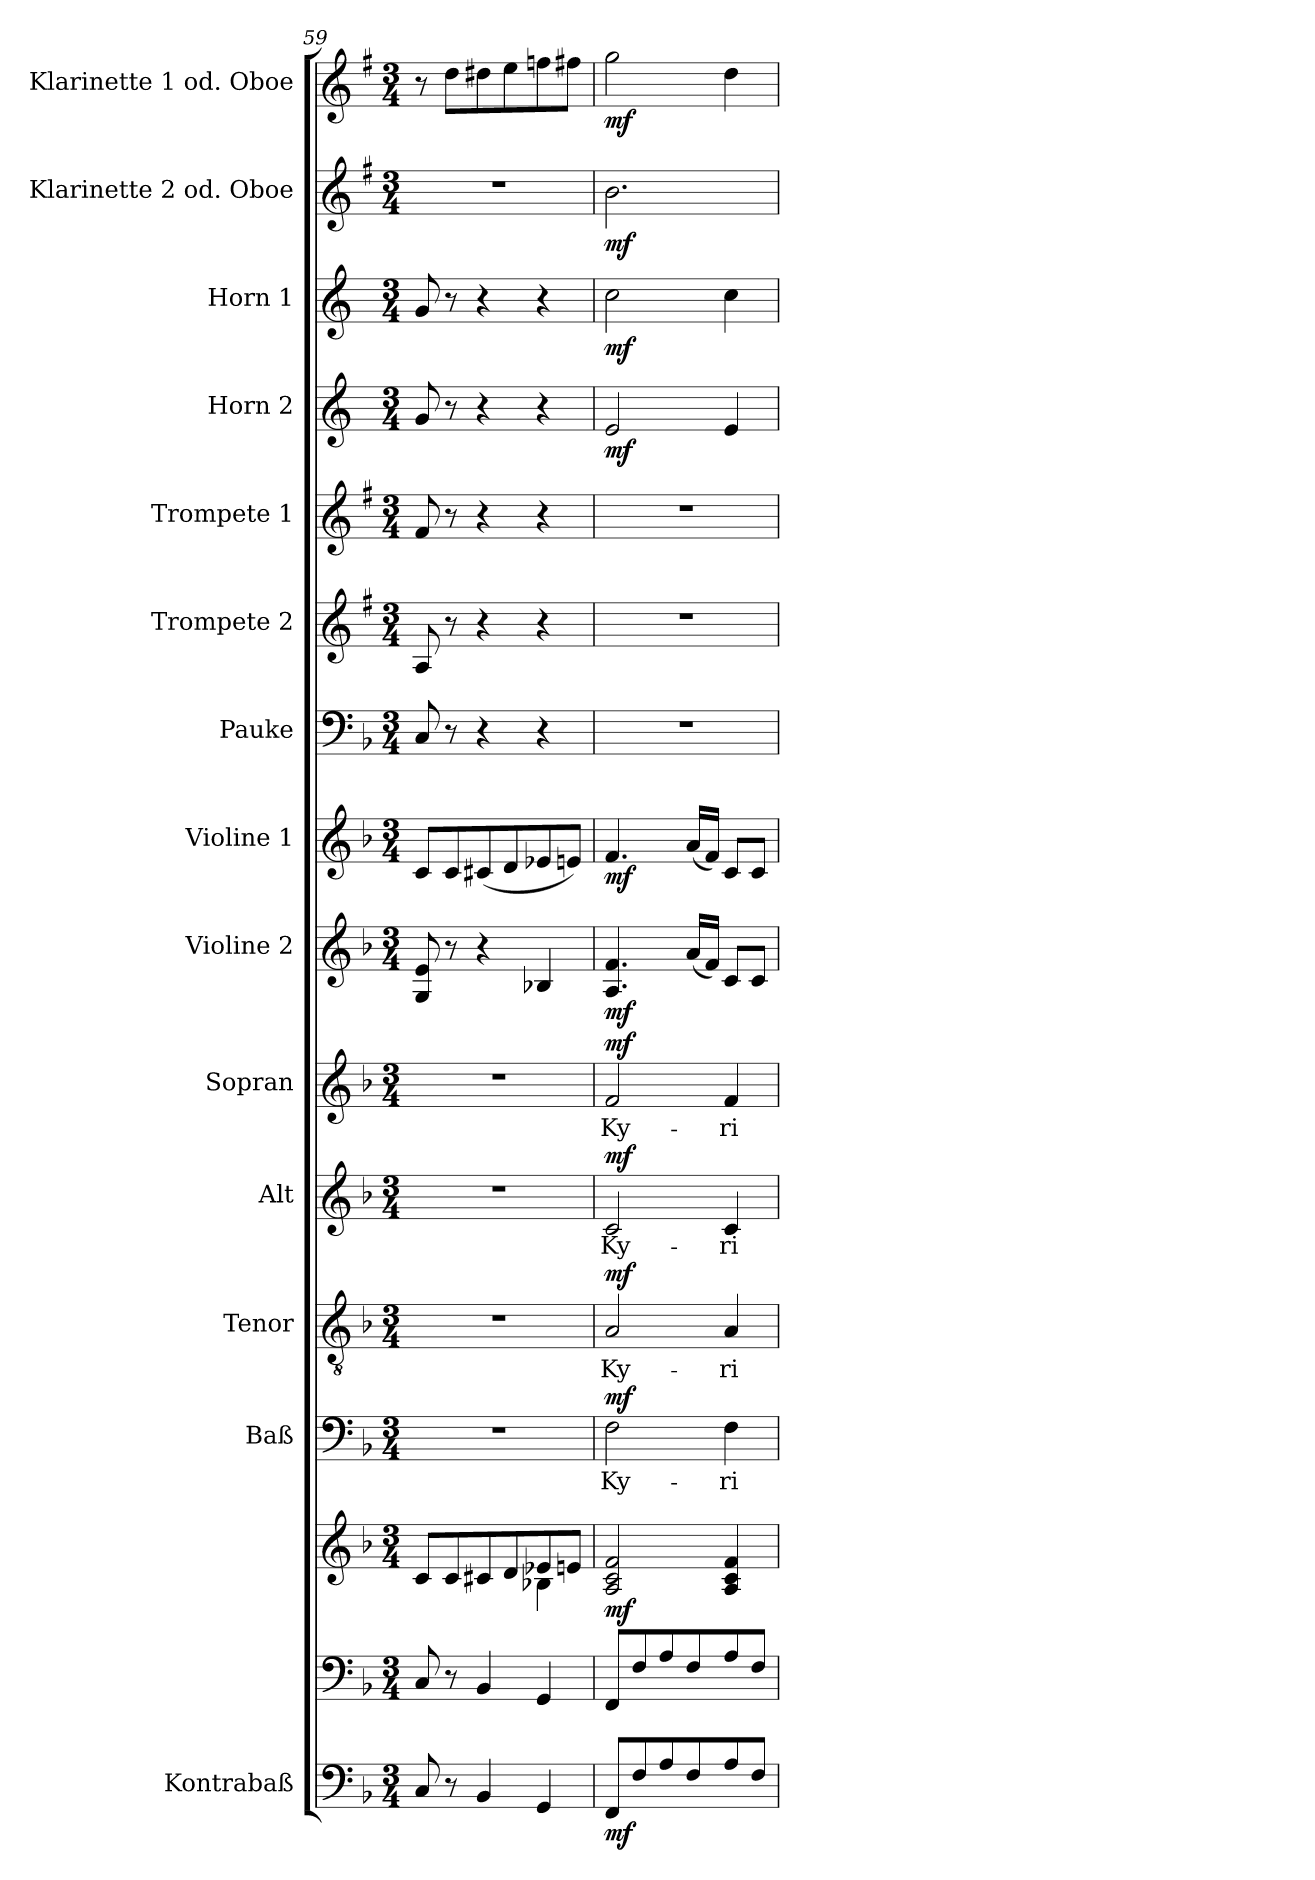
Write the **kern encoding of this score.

**kern	**dynam	**kern	**kern	**dynam	**kern	**text	**dynam	**kern	**text	**dynam	**kern	**text	**dynam	**kern	**text	**dynam	**kern	**dynam	**kern	**dynam	**kern	**kern	**kern	**kern	**dynam	**kern	**dynam	**kern	**dynam	**kern	**dynam
*part15	*part15	*part14	*part14	*part14	*part13	*part13	*part13	*part12	*part12	*part12	*part11	*part11	*part11	*part10	*part10	*part10	*part9	*part9	*part8	*part8	*part7	*part6	*part5	*part4	*part4	*part3	*part3	*part2	*part2	*part1	*part1
*staff16	*staff16	*staff15	*staff14	*staff14/15	*staff13	*staff13	*staff13	*staff12	*staff12	*staff12	*staff11	*staff11	*staff11	*staff10	*staff10	*staff10	*staff9	*staff9	*staff8	*staff8	*staff7	*staff6	*staff5	*staff4	*staff4	*staff3	*staff3	*staff2	*staff2	*staff1	*staff1
*I"Kontrabaß	*	*	*	*	*I"Baß	*	*	*I"Tenor	*	*	*I"Alt	*	*	*I"Sopran	*	*	*I"Violine 2	*	*I"Violine 1	*	*I"Pauke	*I"Trompete 2	*I"Trompete 1	*I"Horn 2	*	*I"Horn 1	*	*I"Klarinette 2 od. Oboe	*	*I"Klarinette 1 od. Oboe	*
*	*	*	*	*	*	*	*	*	*	*	*	*	*	*	*	*	*	*	*	*	*	*I'Tpt	*I'Tpt	*I'Hn	*	*I'Hn	*	*	*	*	*
*clefF4	*	*clefF4	*clefG2	*	*clefF4	*	*	*clefGv2	*	*	*clefG2	*	*	*clefG2	*	*	*clefG2	*	*clefG2	*	*clefF4	*clefG2	*clefG2	*clefG2	*	*clefG2	*	*clefG2	*	*clefG2	*
*ITrd7c12	*	*	*	*	*	*	*	*	*	*	*	*	*	*	*	*	*	*	*	*	*	*ITrd1c2	*ITrd1c2	*ITrd4c7	*	*ITrd4c7	*	*ITrd1c2	*	*ITrd1c2	*
*k[b-]	*	*k[b-]	*k[b-]	*	*k[b-]	*	*	*k[b-]	*	*	*k[b-]	*	*	*k[b-]	*	*	*k[b-]	*	*k[b-]	*	*k[b-]	*k[b-]	*k[b-]	*k[b-]	*	*k[b-]	*	*k[b-]	*	*k[b-]	*
*F:	*	*F:	*F:	*	*F:	*	*	*F:	*	*	*F:	*	*	*F:	*	*	*F:	*	*F:	*	*F:	*F:	*F:	*F:	*	*F:	*	*F:	*	*F:	*
*M3/4	*	*M3/4	*M3/4	*	*M3/4	*	*	*M3/4	*	*	*M3/4	*	*	*M3/4	*	*	*M3/4	*	*M3/4	*	*M3/4	*M3/4	*M3/4	*M3/4	*	*M3/4	*	*M3/4	*	*M3/4	*
=59	=59	=59	=59	=59	=59	=59	=59	=59	=59	=59	=59	=59	=59	=59	=59	=59	=59	=59	=59	=59	=59	=59	=59	=59	=59	=59	=59	=59	=59	=59	=59
*	*	*	*^	*	*	*	*	*	*	*	*	*	*	*	*	*	*	*	*	*	*	*	*	*	*	*	*	*	*	*	*
8CC/	.	8C/	8c/L	2ryy	.	2.r	.	.	2.r	.	.	2.r	.	.	2.r	.	.	8G/ 8e/	.	8c/L	.	8C/	8G/	8e/	8c/	.	8c/	.	2.r	.	8r	.
8r	.	8r	8c/	.	.	.	.	.	.	.	.	.	.	.	.	.	.	8r	.	8c/	.	8r	8r	8r	8r	.	8r	.	.	.	8cc\L	.
4BBB-/	.	4BB-/	8c#X/	.	.	.	.	.	.	.	.	.	.	.	.	.	.	4r	.	(<8c#X/	.	4r	4r	4r	4r	.	4r	.	.	.	8cc#X\	.
.	.	.	8d/	.	.	.	.	.	.	.	.	.	.	.	.	.	.	.	.	8d/	.	.	.	.	.	.	.	.	.	.	8dd\	.
4GGG/	.	4GG/	8e-X/	4B-X\	.	.	.	.	.	.	.	.	.	.	.	.	.	4B-X/	.	8e-X/	.	4r	4r	4r	4r	.	4r	.	.	.	8ee-X\	.
.	.	.	8en/J	.	.	.	.	.	.	.	.	.	.	.	.	.	.	.	.	8en/J)	.	.	.	.	.	.	.	.	.	.	8een\J	.
*	*	*	*v	*v	*	*	*	*	*	*	*	*	*	*	*	*	*	*	*	*	*	*	*	*	*	*	*	*	*	*	*	*
=60	=60	=60	=60	=60	=60	=60	=60	=60	=60	=60	=60	=60	=60	=60	=60	=60	=60	=60	=60	=60	=60	=60	=60	=60	=60	=60	=60	=60	=60	=60	=60
!	!LO:DY:b	!	!	!LO:DY:b	!	!LO:LY:b	!LO:DY:a	!	!LO:LY:b	!LO:DY:a	!	!LO:LY:b	!LO:DY:a	!	!LO:LY:b	!LO:DY:a	!	!LO:DY:b	!	!LO:DY:b	!	!	!	!	!LO:DY:b	!	!LO:DY:b	!	!LO:DY:b	!	!LO:DY:b
8FFF/L	mf	8FF/L	2A/ 2c/ 2f/	mf	2F\	Ky-	mf	2A/	Ky-	mf	2c/	Ky-	mf	2f/	Ky-	mf	4.A/ 4.f/	mf	4.f/	mf	2.r	2.r	2.r	2A/	mf	2f\	mf	2.a\	mf	2ff\	mf
8FF/	.	8F/	.	.	.	.	.	.	.	.	.	.	.	.	.	.	.	.	.	.	.	.	.	.	.	.	.	.	.	.	.
8AA/	.	8A/	.	.	.	.	.	.	.	.	.	.	.	.	.	.	.	.	.	.	.	.	.	.	.	.	.	.	.	.	.
8FF/	.	8F/	.	.	.	.	.	.	.	.	.	.	.	.	.	.	(<16a/LL	.	(<16a/LL	.	.	.	.	.	.	.	.	.	.	.	.
.	.	.	.	.	.	.	.	.	.	.	.	.	.	.	.	.	16f/JJ)	.	16f/JJ)	.	.	.	.	.	.	.	.	.	.	.	.
!	!	!	!	!	!	!LO:LY:b	!	!	!LO:LY:b	!	!	!LO:LY:b	!	!	!LO:LY:b	!	!	!	!	!	!	!	!	!	!	!	!	!	!	!	!
8AA/	.	8A/	4A/ 4c/ 4f/	.	4F\	-ri-	.	4A/	-ri-	.	4c/	-ri-	.	4f/	-ri-	.	8c/L	.	8c/L	.	.	.	.	4A/	.	4f\	.	.	.	4cc\	.
8FF/J	.	8F/J	.	.	.	.	.	.	.	.	.	.	.	.	.	.	8c/J	.	8c/J	.	.	.	.	.	.	.	.	.	.	.	.
=	=	=	=	=	=	=	=	=	=	=	=	=	=	=	=	=	=	=	=	=	=	=	=	=	=	=	=	=	=	=	=
*-	*-	*-	*-	*-	*-	*-	*-	*-	*-	*-	*-	*-	*-	*-	*-	*-	*-	*-	*-	*-	*-	*-	*-	*-	*-	*-	*-	*-	*-	*-	*-
